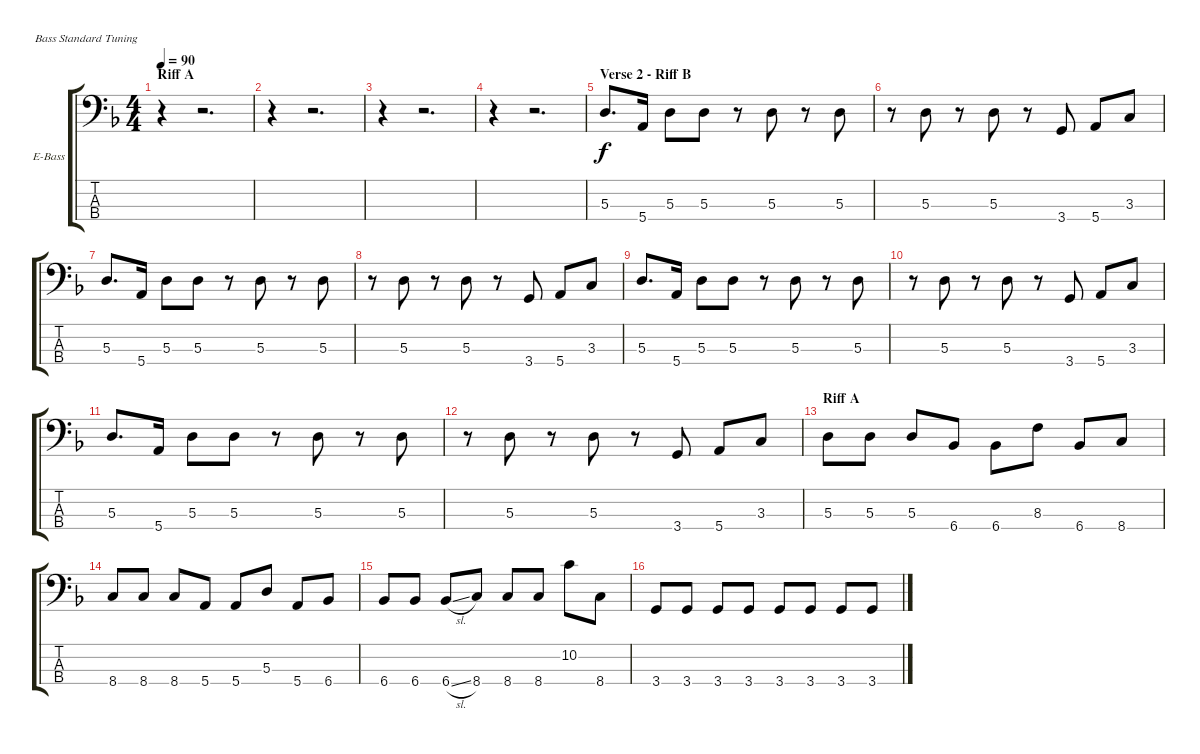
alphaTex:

\bracketExtendMode groupsimilarinstruments
\firstSystemTrackNameOrientation horizontal
\otherSystemsTrackNameOrientation horizontal
\track ("Guitar 4 (bass)" "E-Bass") {instrument electricbasspick}
\staff {score tabs}
\tuning (G2 D2 A1 E1)
\ts (4 4)
\section ("" "Riff A")
\tempo 90
\clef f4
\ks dminor
r.4{dy mf} r.2{d} |
r.4 r.2{d} |
r.4 r.2{d} |
r.4 r.2{d} |
\section ("" "Verse 2 - Riff B")
5.3.8{d dy f} 5.4.16 5.3.8 5.3.8 r.8 5.3.8 r.8 5.3.8 |
r.8 5.3.8 r.8 5.3.8 r.8 3.4.8 5.4.8 3.3.8 |
5.3.8{d} 5.4.16 5.3.8 5.3.8 r.8 5.3.8 r.8 5.3.8 |
r.8 5.3.8 r.8 5.3.8 r.8 3.4.8 5.4.8 3.3.8 |
5.3.8{d} 5.4.16 5.3.8 5.3.8 r.8 5.3.8 r.8 5.3.8 |
r.8 5.3.8 r.8 5.3.8 r.8 3.4.8 5.4.8 3.3.8 |
5.3.8{d} 5.4.16 5.3.8 5.3.8 r.8 5.3.8 r.8 5.3.8 |
r.8 5.3.8 r.8 5.3.8 r.8 3.4.8 5.4.8 3.3.8 |
\section ("" "Riff A")
5.3.8 5.3.8 5.3.8 6.4.8 6.4.8 8.3.8 6.4.8 8.4.8 |
8.4.8 8.4.8 8.4.8 5.4.8 5.4.8 5.3.8 5.4.8 6.4.8 |
6.4.8 6.4.8 6.4{sl}.8 8.4.8 8.4.8 8.4.8 10.2.8 8.4.8 |
3.4.8 3.4.8 3.4.8 3.4.8 3.4.8 3.4.8 3.4.8 3.4.8
